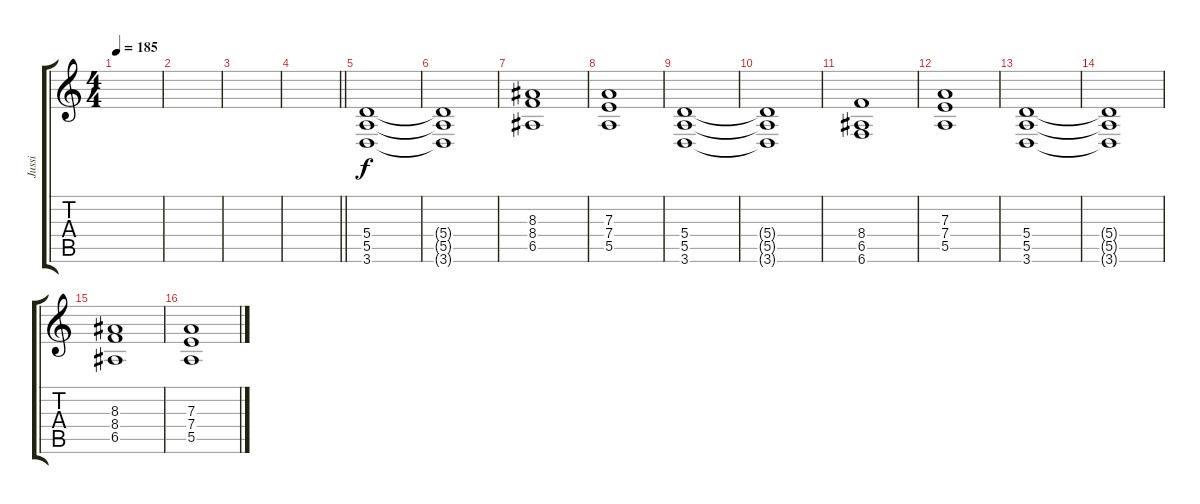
\track ("Jussi" "Jussi") {instrument distortionguitar}
\staff {score tabs}
\tuning (B3 Gb3 D3 A2 E2 B1) {hide}
\ts (4 4)
\tempo 185
\clef g2
\ks c
|
|
|
\barLineRight lightlight
|
(5.4 5.5 3.6).1 |
(5.4{t} 5.5{t} 3.6{t}).1 |
(8.3 8.4 6.5).1 |
(7.3 7.4 5.5).1 |
(5.4 5.5 3.6).1 |
(5.4{t} 5.5{t} 3.6{t}).1 |
(8.4 6.5 6.6).1 |
(7.3 7.4 5.5).1 |
(5.4 5.5 3.6).1 |
(5.4{t} 5.5{t} 3.6{t}).1 |
(8.3 8.4 6.5).1 |
(7.3 7.4 5.5).1
